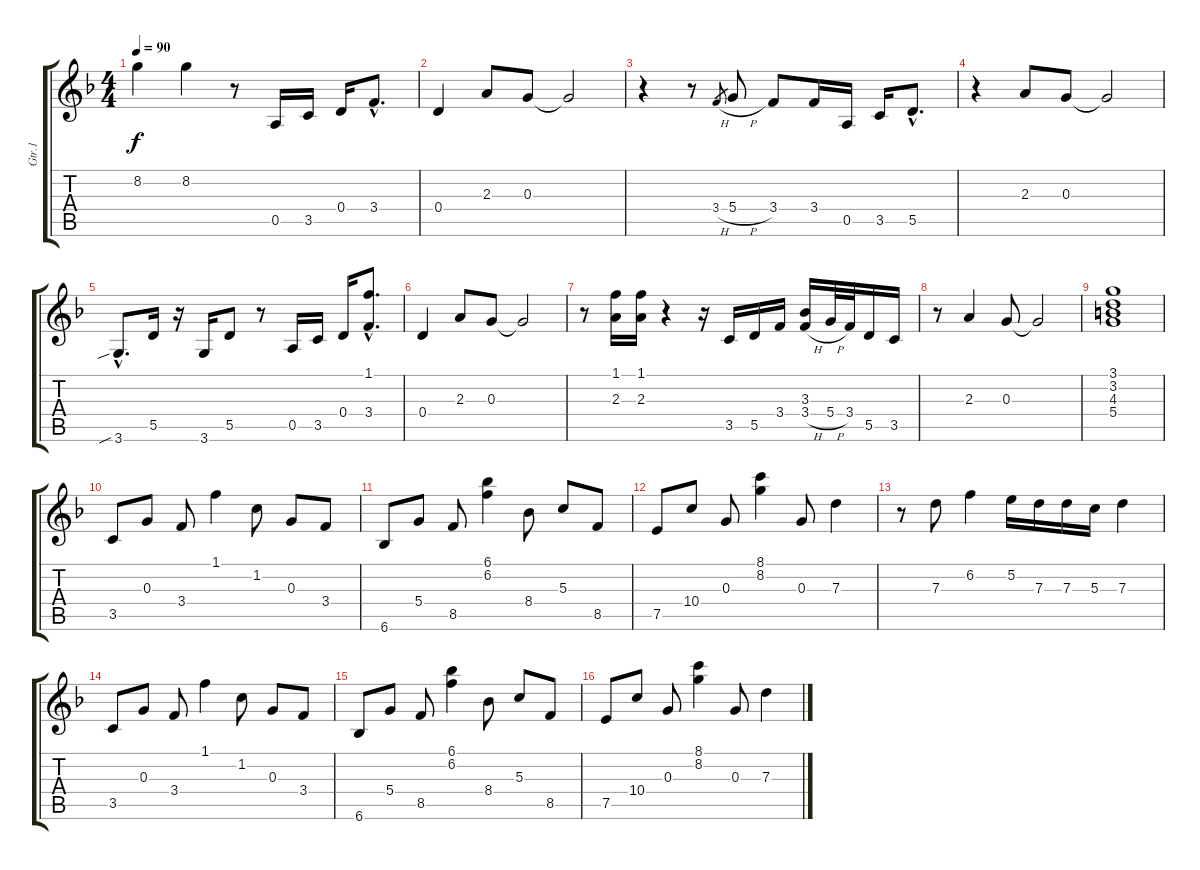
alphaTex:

\track ("Gtr.1" "Gtr.1") {instrument electricguitarclean}
\staff {score tabs}
\tuning (E4 B3 G3 D3 A2 E2) {hide}
\ts (4 4)
\tempo 90
\clef g2
\ks f
8.2{t}.4{dy f} 8.2.4 r.8 0.5.16 3.5.16 0.4.16 3.4{hac}.8{d} |
0.4.4 2.3.8 0.3.8 0.3{t}.2 |
r.4 r.8 3.4{h}.8{gr} 5.4{h}.8 3.4.8 3.4.16 0.5.16 3.5.16 5.5{hac}.8{d} |
r.4 2.3.8 0.3.8 0.3{t}.2 |
3.6{sib hac}.8{d} 5.5.16 r.16 3.6.16 5.5.8 r.8 0.5.16 3.5.16 0.4.16 (1.1{hac} 3.4{hac}).8{d} |
0.4.4 2.3.8 0.3.8 0.3{t}.2 |
r.8 (1.1 2.3).16 (1.1 2.3).16 r.4 r.16 3.5.16 5.5.16 3.4.16 (3.3 3.4{h}).16 5.4{h}.32 3.4.32 5.5.16 3.5.16 |
r.8 2.3.4 0.3.8 0.3{t}.2 |
(3.1 3.2 4.3 5.4).1 |
3.5.8 0.3.8 3.4.8 1.1.4 1.2.8 0.3.8 3.4.8 |
6.6.8 5.4.8 8.5.8 (6.1 6.2).4 8.4.8 5.3.8 8.5.8 |
7.5.8 10.4.8 0.3.8 (8.1 8.2).4 0.3.8 7.3.4 |
r.8 7.3.8 6.2.4 5.2.16 7.3.16 7.3.16 5.3.16 7.3.4 |
3.5.8 0.3.8 3.4.8 1.1.4 1.2.8 0.3.8 3.4.8 |
6.6.8 5.4.8 8.5.8 (6.1 6.2).4 8.4.8 5.3.8 8.5.8 |
7.5.8 10.4.8 0.3.8 (8.1 8.2).4 0.3.8 7.3.4
